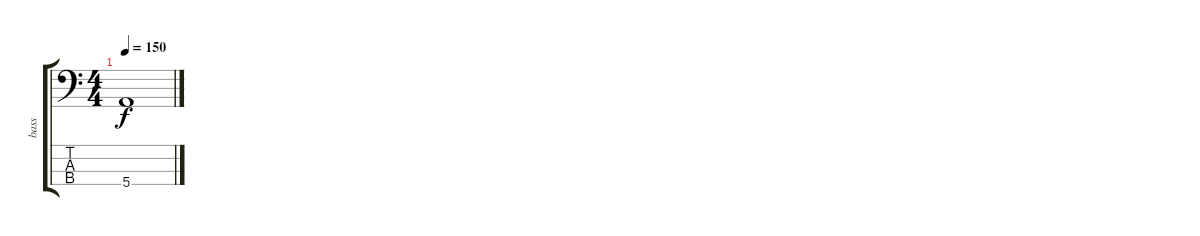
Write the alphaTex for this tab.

\track ("bass" "bass") {instrument electricbassfinger}
\staff {score tabs}
\tuning (G2 D2 A1 E1) {hide}
\ts (4 4)
\tempo 150
\clef f4
\ks c
5.4{t}.1{dy f}
